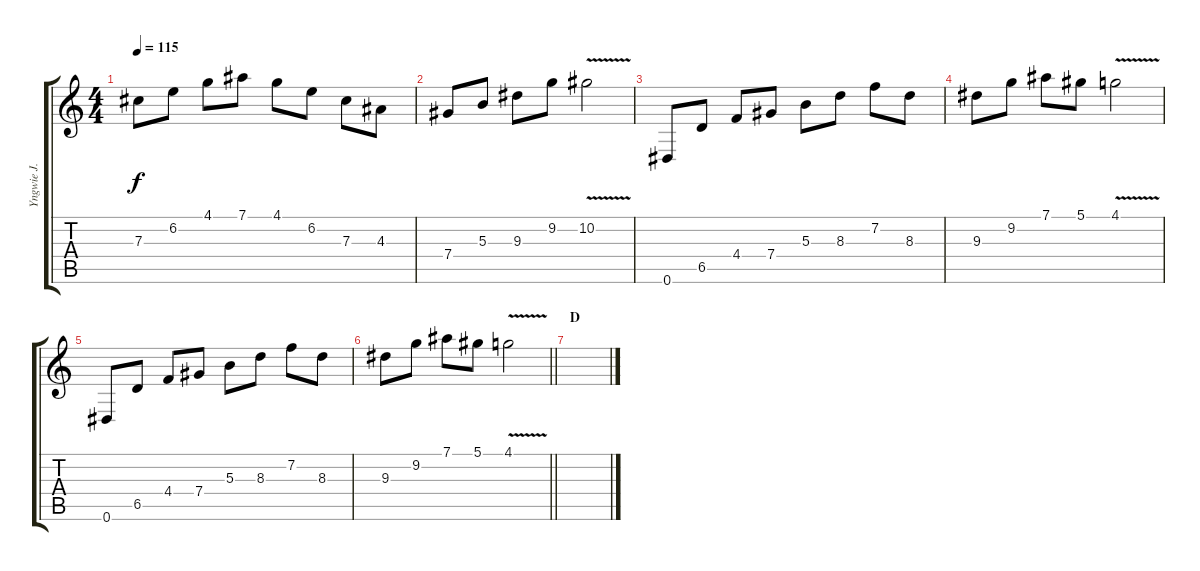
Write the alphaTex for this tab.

\track ("Yngwie J. Malmsteen" "Yngwie J. ") {instrument acousticguitarnylon}
\staff {score tabs}
\tuning (Eb4 Bb3 Gb3 Db3 Ab2 Eb2) {hide}
\ts (4 4)
\tempo 115
\clef g2
\ks c
7.3.8{dy f} 6.2.8 4.1.8 7.1.8 4.1.8 6.2.8 7.3.8 4.3.8 |
7.4.8 5.3.8 9.3.8 9.2.8 10.2{v}.2 |
0.6.8 6.5.8 4.4.8 7.4.8 5.3.8 8.3.8 7.2.8 8.3.8 |
9.3.8 9.2.8 7.1.8 5.1.8 4.1{v}.2 |
0.6.8 6.5.8 4.4.8 7.4.8 5.3.8 8.3.8 7.2.8 8.3.8 |
\barLineRight lightlight
9.3.8 9.2.8 7.1.8 5.1.8 4.1{v}.2 |
\section ("" "D")
